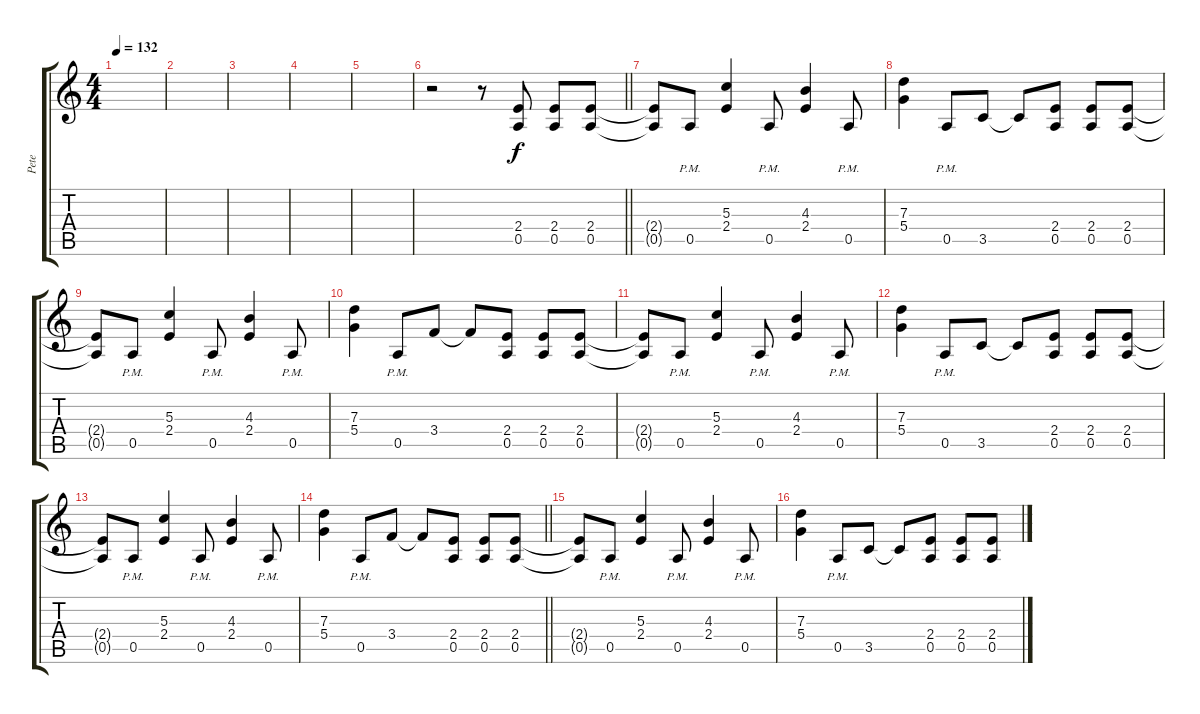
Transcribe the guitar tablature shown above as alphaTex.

\track ("Pete" "Pete") {instrument distortionguitar}
\staff {score tabs}
\tuning (E4 B3 G3 D3 A2 E2) {hide}
\ts (4 4)
\tempo 132
\clef g2
\ks aminor
|
|
|
|
|
\barLineRight lightlight
r.2 r.8 (2.4 0.5).8 (2.4 0.5).8 (2.4 0.5).8 |
(2.4{t} 0.5{t}).8 0.5{pm}.8 (5.3 2.4).4 0.5{pm}.8 (4.3 2.4).4 0.5{pm}.8 |
(7.3 5.4).4 0.5{pm}.8 3.5.8 3.5{t}.8 (2.4 0.5).8 (2.4 0.5).8 (2.4 0.5).8 |
(2.4{t} 0.5{t}).8 0.5{pm}.8 (5.3 2.4).4 0.5{pm}.8 (4.3 2.4).4 0.5{pm}.8 |
(7.3 5.4).4 0.5{pm}.8 3.4.8 3.4{t}.8 (2.4 0.5).8 (2.4 0.5).8 (2.4 0.5).8 |
(2.4{t} 0.5{t}).8 0.5{pm}.8 (5.3 2.4).4 0.5{pm}.8 (4.3 2.4).4 0.5{pm}.8 |
(7.3 5.4).4 0.5{pm}.8 3.5.8 3.5{t}.8 (2.4 0.5).8 (2.4 0.5).8 (2.4 0.5).8 |
(2.4{t} 0.5{t}).8 0.5{pm}.8 (5.3 2.4).4 0.5{pm}.8 (4.3 2.4).4 0.5{pm}.8 |
\barLineRight lightlight
(7.3 5.4).4 0.5{pm}.8 3.4.8 3.4{t}.8 (2.4 0.5).8 (2.4 0.5).8 (2.4 0.5).8 |
(2.4{t} 0.5{t}).8 0.5{pm}.8 (5.3 2.4).4 0.5{pm}.8 (4.3 2.4).4 0.5{pm}.8 |
(7.3 5.4).4 0.5{pm}.8 3.5.8 3.5{t}.8 (2.4 0.5).8 (2.4 0.5).8 (2.4 0.5).8
